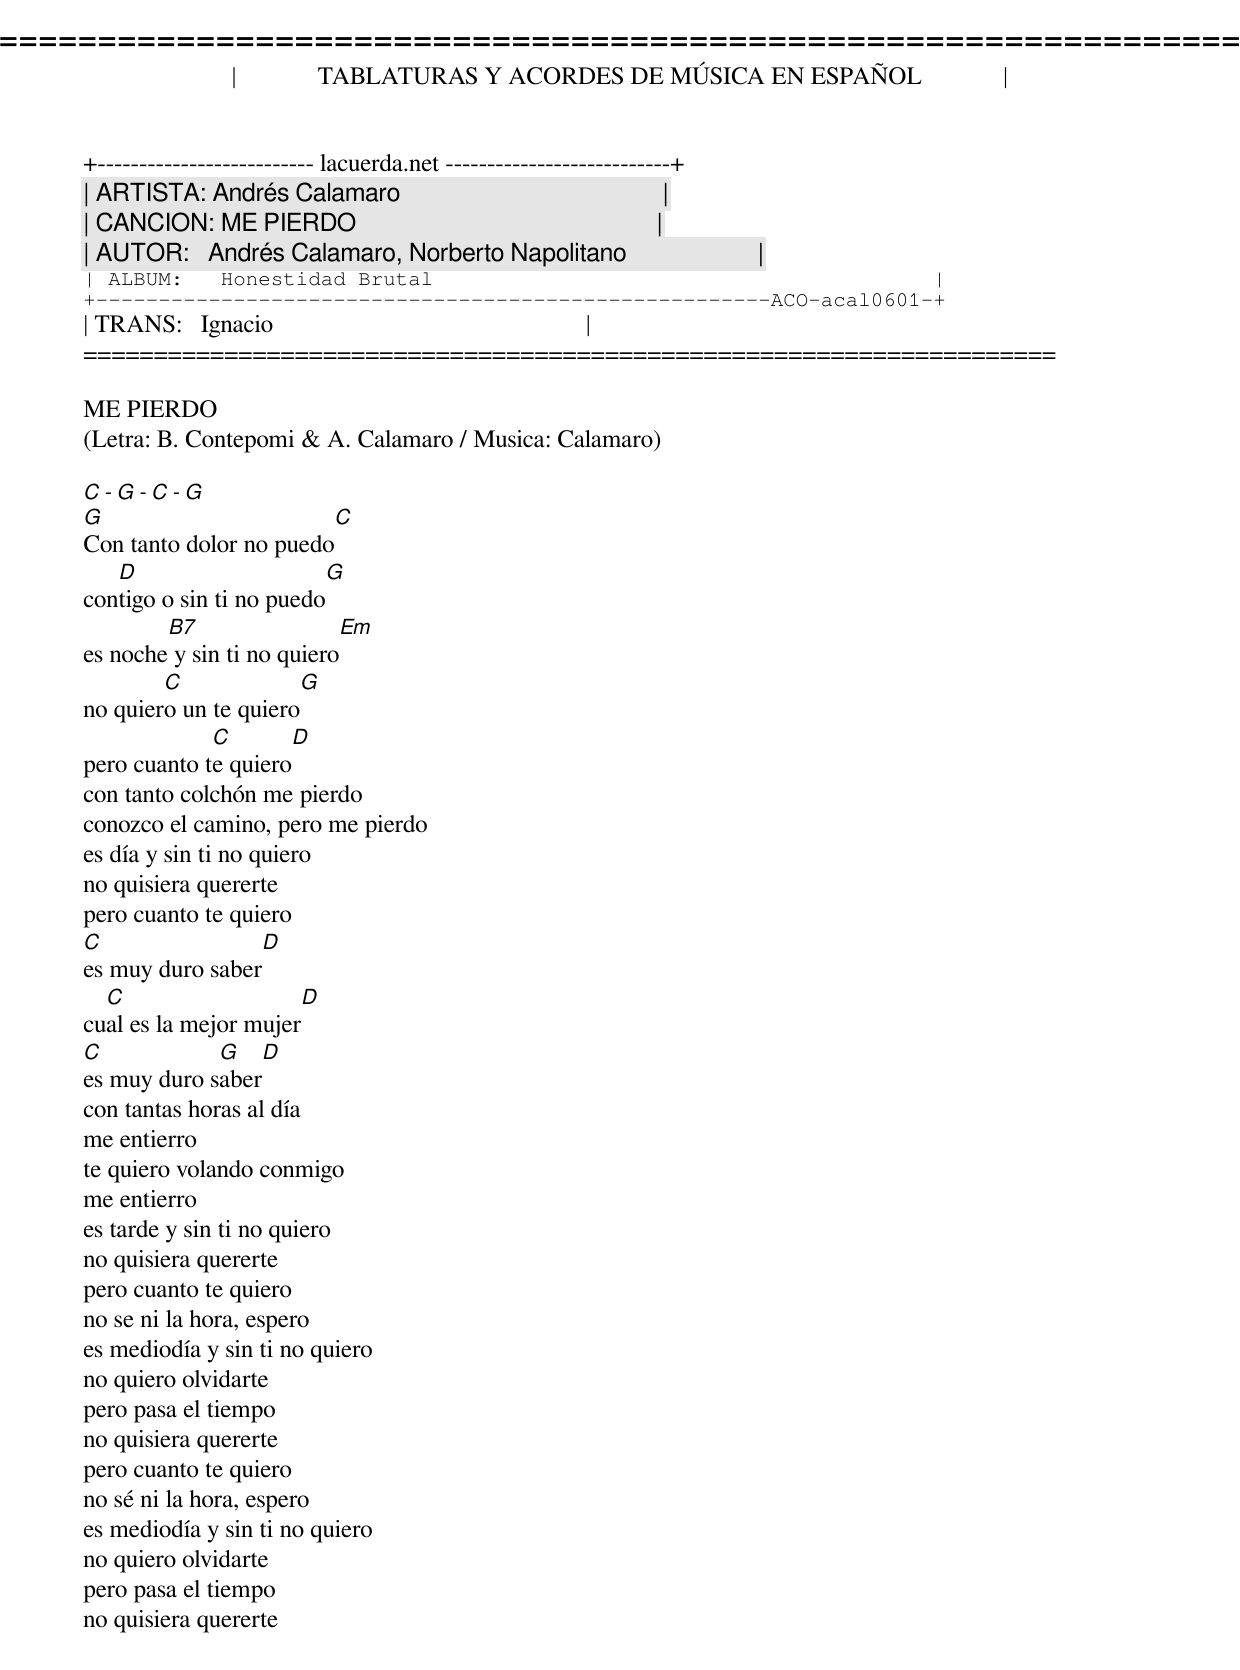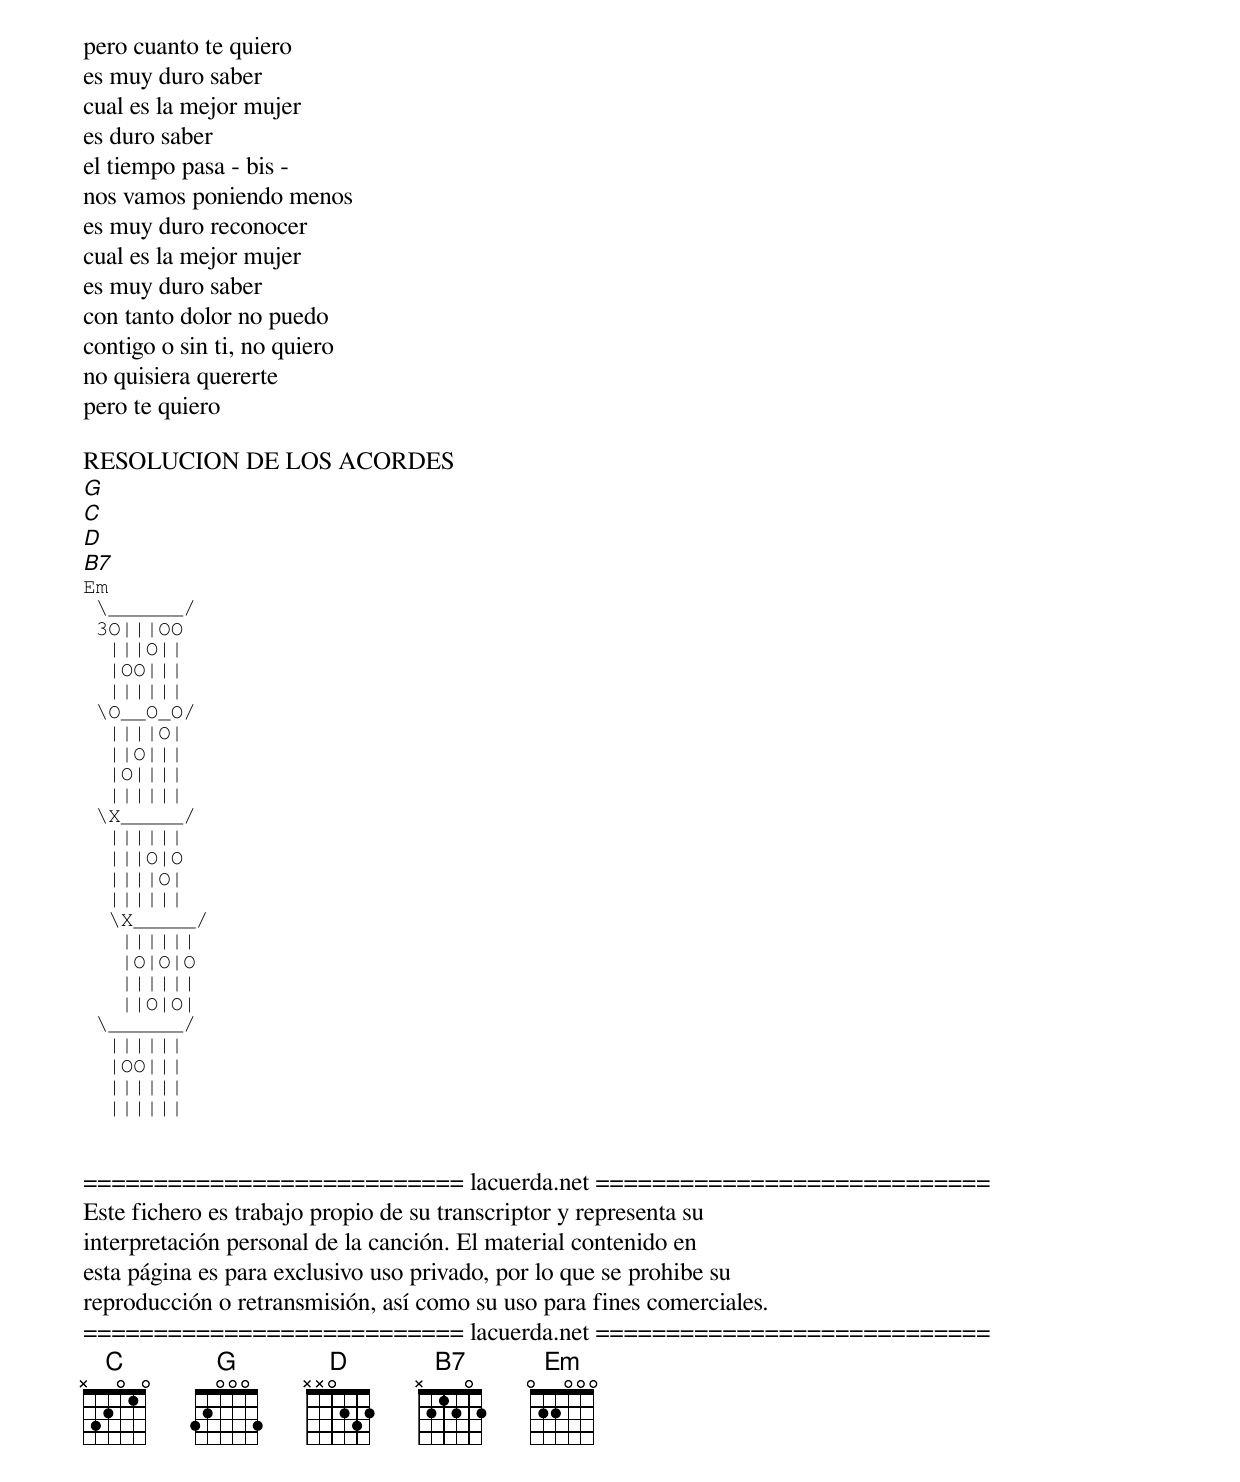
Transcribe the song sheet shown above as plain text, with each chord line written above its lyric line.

=====================================================================
|             TABLATURAS Y ACORDES DE MÚSICA EN ESPAÑOL             |
+-------------------------- lacuerda.net ---------------------------+
| ARTISTA: Andrés Calamaro                                          |
| CANCION: ME PIERDO                                                |
| AUTOR:   Andrés Calamaro, Norberto Napolitano                     |
| ALBUM:   Honestidad Brutal                                        |
+------------------------------------------------------ACO-acal0601-+
| TRANS:   Ignacio                                                  |
=====================================================================

ME PIERDO
(Letra: B. Contepomi & A. Calamaro / Musica: Calamaro)

C - G - C - G
G                                C
Con tanto dolor no puedo
   D                                G
contigo o sin ti no puedo
        B7                         Em
es noche y sin ti no quiero
        C                    G
no quiero un te quiero
             C             D
pero cuanto te quiero
con tanto colchón me pierdo
conozco el camino, pero me pierdo
es día y sin ti no quiero
no quisiera quererte
pero cuanto te quiero
C                         D
es muy duro saber
  C                         D
cual es la mejor mujer
C            G         D
es muy duro saber
con tantas horas al día
me entierro
te quiero volando conmigo
me entierro
es tarde y sin ti no quiero
no quisiera quererte
pero cuanto te quiero
no se ni la hora, espero
es mediodía y sin ti no quiero
no quiero olvidarte
pero pasa el tiempo
no quisiera quererte
pero cuanto te quiero
no sé ni la hora, espero
es mediodía y sin ti no quiero
no quiero olvidarte
pero pasa el tiempo
no quisiera quererte
pero cuanto te quiero
es muy duro saber
cual es la mejor mujer
es duro saber
el tiempo pasa - bis -
nos vamos poniendo menos
es muy duro reconocer
cual es la mejor mujer
es muy duro saber
con tanto dolor no puedo
contigo o sin ti, no quiero
no quisiera quererte
pero te quiero

RESOLUCION DE LOS ACORDES
G
C
D
B7
Em
 \______/
 3O|||OO
  |||O||
  |OO|||
  ||||||
 \O__O_O/
  ||||O|
  ||O|||
  |O||||
  ||||||
 \X_____/
  ||||||
  |||O|O
  ||||O|
  ||||||
  \X_____/
   ||||||
   |O|O|O
   ||||||
   ||O|O|
 \______/
  ||||||
  |OO|||
  ||||||
  ||||||


=========================== lacuerda.net ============================
Este fichero es trabajo propio de su transcriptor y representa su
interpretación personal de la canción. El material contenido en
esta página es para exclusivo uso privado, por lo que se prohibe su
reproducción o retransmisión, así como su uso para fines comerciales.
=========================== lacuerda.net ============================
